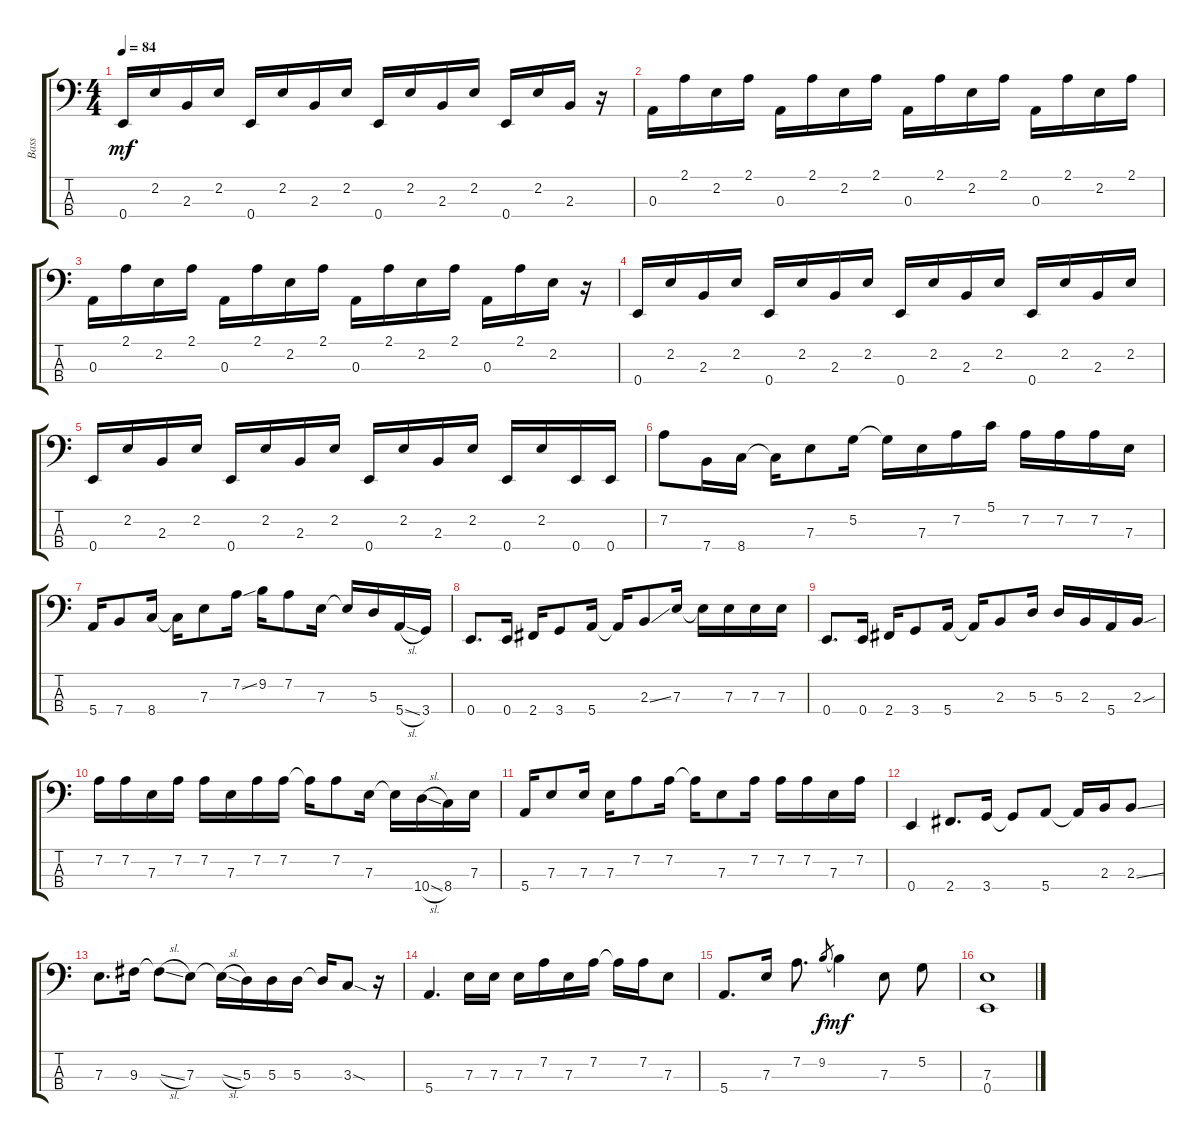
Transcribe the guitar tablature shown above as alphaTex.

\track ("Bass" "Bass") {instrument electricbassfinger}
\staff {score tabs}
\tuning (G2 D2 A1 E1) {hide}
\ts (4 4)
\tempo 84
\clef f4
\ks c
0.4.16{dy mf} 2.2.16 2.3.16 2.2.16 0.4.16 2.2.16 2.3.16 2.2.16 0.4.16 2.2.16 2.3.16 2.2.16 0.4.16 2.2.16 2.3.16 r.16 |
0.3.16 2.1.16 2.2.16 2.1.16 0.3.16 2.1.16 2.2.16 2.1.16 0.3.16 2.1.16 2.2.16 2.1.16 0.3.16 2.1.16 2.2.16 2.1.16 |
0.3.16 2.1.16 2.2.16 2.1.16 0.3.16 2.1.16 2.2.16 2.1.16 0.3.16 2.1.16 2.2.16 2.1.16 0.3.16 2.1.16 2.2.16 r.16 |
0.4.16 2.2.16 2.3.16 2.2.16 0.4.16 2.2.16 2.3.16 2.2.16 0.4.16 2.2.16 2.3.16 2.2.16 0.4.16 2.2.16 2.3.16 2.2.16 |
0.4.16 2.2.16 2.3.16 2.2.16 0.4.16 2.2.16 2.3.16 2.2.16 0.4.16 2.2.16 2.3.16 2.2.16 0.4.16 2.2.16 0.4.16 0.4.16 |
7.2.8 7.4.16 8.4.16 8.4{t}.16 7.3.8 5.2.16 5.2{t}.16 7.3.16 7.2.16 5.1.16 7.2.16 7.2.16 7.2.16 7.3.16 |
5.4.16 7.4.8 8.4.16 8.4{t}.16 7.3.8 7.2{ss}.16 9.2.16 7.2.8 7.3.16 7.3{t}.16 5.3.16 5.4{sl}.16 3.4.16 |
0.4.8{d} 0.4.16 2.4.16 3.4.8 5.4.16 5.4{t}.16 2.3{ss}.8 7.3.16 7.3{t}.16 7.3.16 7.3.16 7.3.16 |
0.4.8{d} 0.4.16 2.4.16 3.4.8 5.4.16 5.4{t}.16 2.3.8 5.3.16 5.3.16 2.3.16 5.4.16 2.3{sou}.16 |
7.2.16 7.2.16 7.3.16 7.2.16 7.2.16 7.3.16 7.2.16 7.2.16 7.2{t}.16 7.2.8 7.3.16 7.3{t}.16 10.4{sl}.16 8.4.16 7.3.16 |
5.4.16 7.3.8 7.3.16 7.3.16 7.2.8 7.2.16 7.2{t}.16 7.3.8 7.2.16 7.2.16 7.2.16 7.3.16 7.2.16 |
0.4.4 2.4.8{d} 3.4.16 3.4{t}.8 5.4.8 5.4{t}.16 2.3.16 2.3{ss}.8 |
7.3.8{d} 9.3.16 9.3{sl t}.8 7.3.8 7.3{sl t}.16 5.3.16 5.3.16 5.3.16 5.3{t}.16 3.3{sod}.8 r.16 |
5.4.4{d} 7.3.16 7.3.16 7.3.16 7.2.16 7.3.16 7.2.16 7.2{t}.16 7.2.16 7.3.8 |
5.4.8{d} 7.3.16 7.2.8{d} 9.2.8{gr dy f} 9.2{t}.4{dy mf} 7.3.8 5.2.8 |
(7.3 0.4).1
